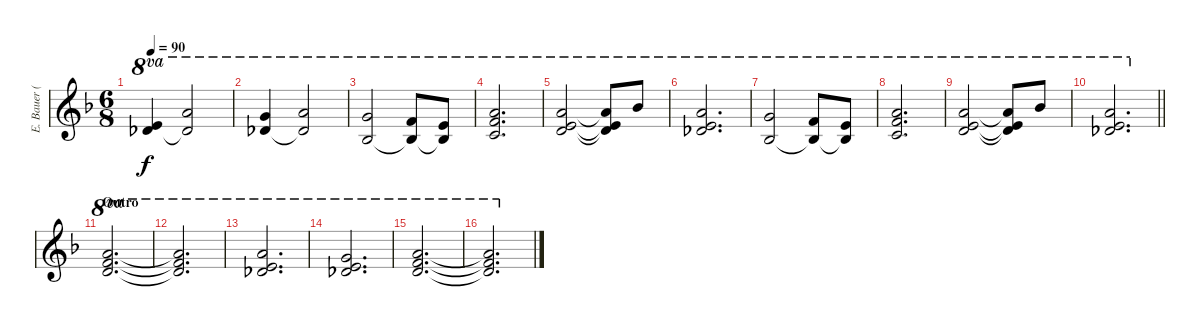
\track ("E. Bauer (Keyboard)" "E. Bauer (") {instrument synthstrings1}
\staff {score}
\tuning (E4 B3 G3 D3 A2 E2) {hide}
\ts (6 8)
\tempo 90
\clef g2
\ks dminor
(12.1 14.2).4{ot 8va dy f} (17.1 14.2{t}).2{ot 8va} |
(15.1 14.2).4{ot 8va} (17.1 14.2{t}).2{ot 8va} |
(15.1 11.2).2{ot 8va} (13.1 11.2{t}).8{ot 8va} (12.1 11.2{t}).8{ot 8va} |
(17.1 18.2 17.3).2{d ot 8va} |
(17.1 17.2 19.3).2{ot 8va} (17.1{t} 17.2{t} 19.3{t}).8{ot 8va} 18.1.8{ot 8va} |
(17.1 17.2 18.3).2{d ot 8va} |
(15.1 11.2).2{ot 8va} (13.1 11.2{t}).8{ot 8va} (12.1 11.2{t}).8{ot 8va} |
(17.1 18.2 17.3).2{d ot 8va} |
(17.1 17.2 19.3).2{ot 8va} (17.1{t} 17.2{t} 19.3{t}).8{ot 8va} 18.1.8{ot 8va} |
\barLineRight lightlight
(17.1 17.2 18.3).2{d ot 8va} |
\section ("" "Outro")
(17.1 18.2 19.3).2{d ot 8va} |
(17.1{t} 18.2{t} 19.3{t}).2{d ot 8va} |
(12.1 22.2 18.3).2{d ot 8va} |
(12.1 20.2 18.3).2{d ot 8va} |
(17.1 18.2 19.3).2{d ot 8va} |
(17.1{t} 18.2{t} 19.3{t}).2{d ot 8va}
